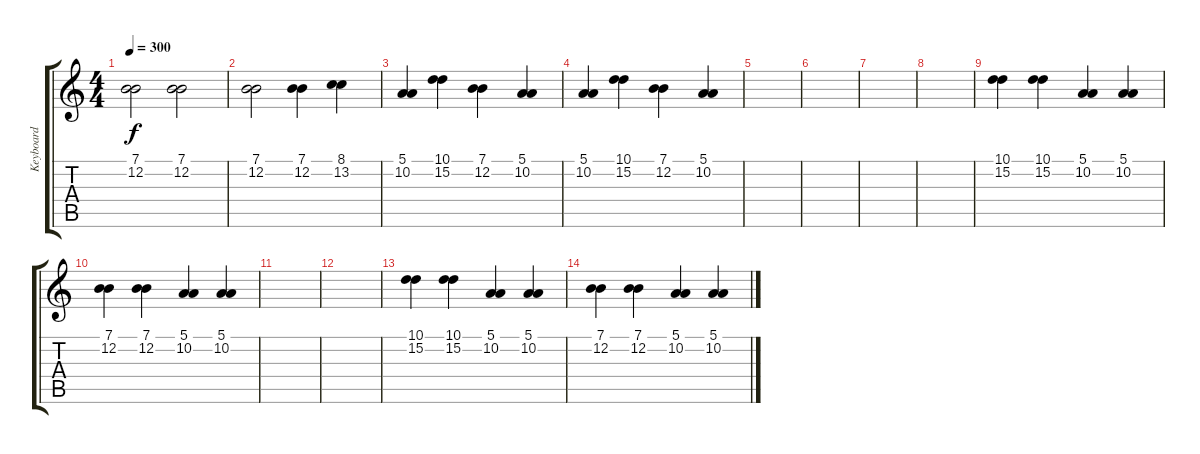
\track ("Keyboard" "Keyboard") {instrument harpsichord}
\staff {score tabs}
\tuning (E4 B3 G3 D3 A2 E2) {hide}
\ts (4 4)
\tempo 300
\clef g2
\ks c
(7.1 12.2).2{dy f} (7.1 12.2).2 |
(7.1 12.2).2 (7.1 12.2).4 (8.1 13.2).4 |
(5.1 10.2).4 (10.1 15.2).4 (7.1 12.2).4 (5.1 10.2).4 |
(5.1 10.2).4 (10.1 15.2).4 (7.1 12.2).4 (5.1 10.2).4 |
|
|
|
|
(10.1 15.2).4 (10.1 15.2).4 (5.1 10.2).4 (5.1 10.2).4 |
(7.1 12.2).4 (7.1 12.2).4 (5.1 10.2).4 (5.1 10.2).4 |
|
|
(10.1 15.2).4 (10.1 15.2).4 (5.1 10.2).4 (5.1 10.2).4 |
(7.1 12.2).4 (7.1 12.2).4 (5.1 10.2).4 (5.1 10.2).4
